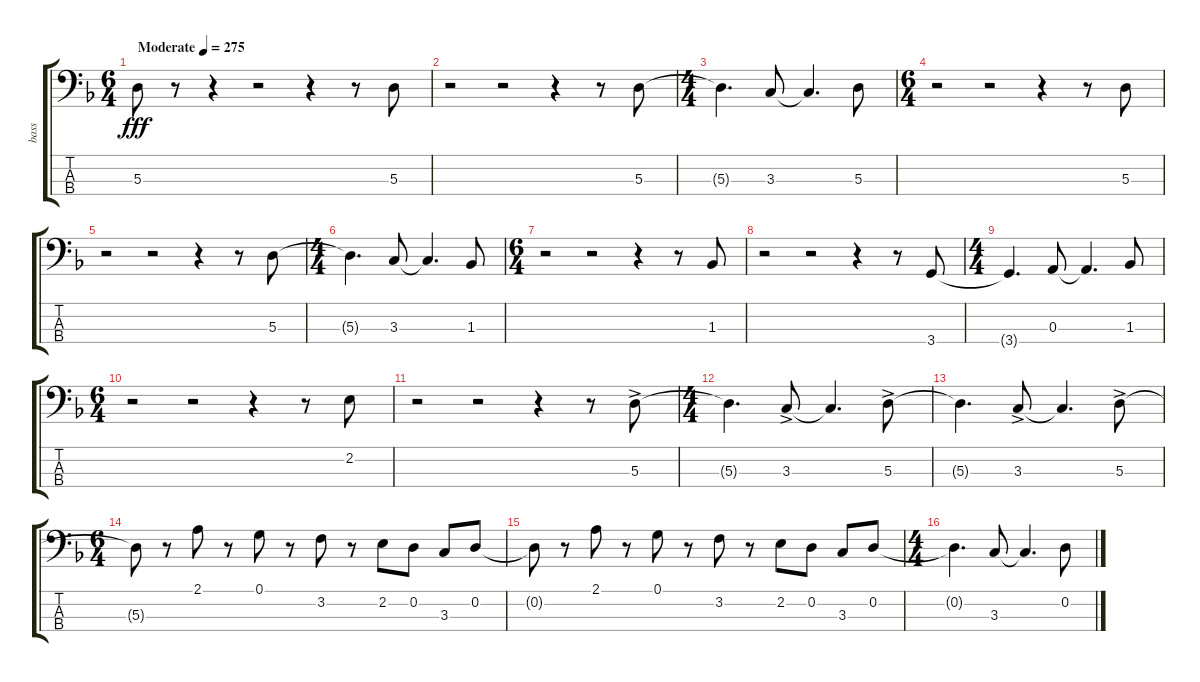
\track ("bass" "bass") {instrument electricbassfinger}
\staff {score tabs}
\tuning (G2 D2 A1 E1) {hide}
\ts (6 4)
\tempo (275 "Moderate")
\clef f4
\ks dminor
5.3.8{dy fff instrument electricbassfinger} r.8 r.4 r.2 r.4 r.8 5.3.8 |
r.2 r.2 r.4 r.8 5.3.8 |
\ts (4 4)
5.3{t}.4{d} 3.3.8 3.3{t}.4{d} 5.3.8 |
\ts (6 4)
r.2 r.2 r.4 r.8 5.3.8 |
r.2 r.2 r.4 r.8 5.3.8 |
\ts (4 4)
5.3{t}.4{d} 3.3.8 3.3{t}.4{d} 1.3.8 |
\ts (6 4)
r.2 r.2 r.4 r.8 1.3.8 |
r.2 r.2 r.4 r.8 3.4.8 |
\ts (4 4)
3.4{t}.4{d} 0.3.8 0.3{t}.4{d} 1.3.8 |
\ts (6 4)
r.2 r.2 r.4 r.8 2.2.8 |
r.2 r.2 r.4 r.8 5.3{ac}.8 |
\ts (4 4)
5.3{t}.4{d} 3.3{ac}.8 3.3{t}.4{d} 5.3{ac}.8 |
5.3{t}.4{d} 3.3{ac}.8 3.3{t}.4{d} 5.3{ac}.8 |
\ts (6 4)
5.3{t}.8 r.8 2.1.8 r.8 0.1.8 r.8 3.2.8 r.8 2.2.8 0.2.8 3.3.8 0.2.8 |
0.2{t}.8 r.8 2.1.8 r.8 0.1.8 r.8 3.2.8 r.8 2.2.8 0.2.8 3.3.8 0.2.8 |
\ts (4 4)
0.2{t}.4{d} 3.3.8 3.3{t}.4{d} 0.2.8
